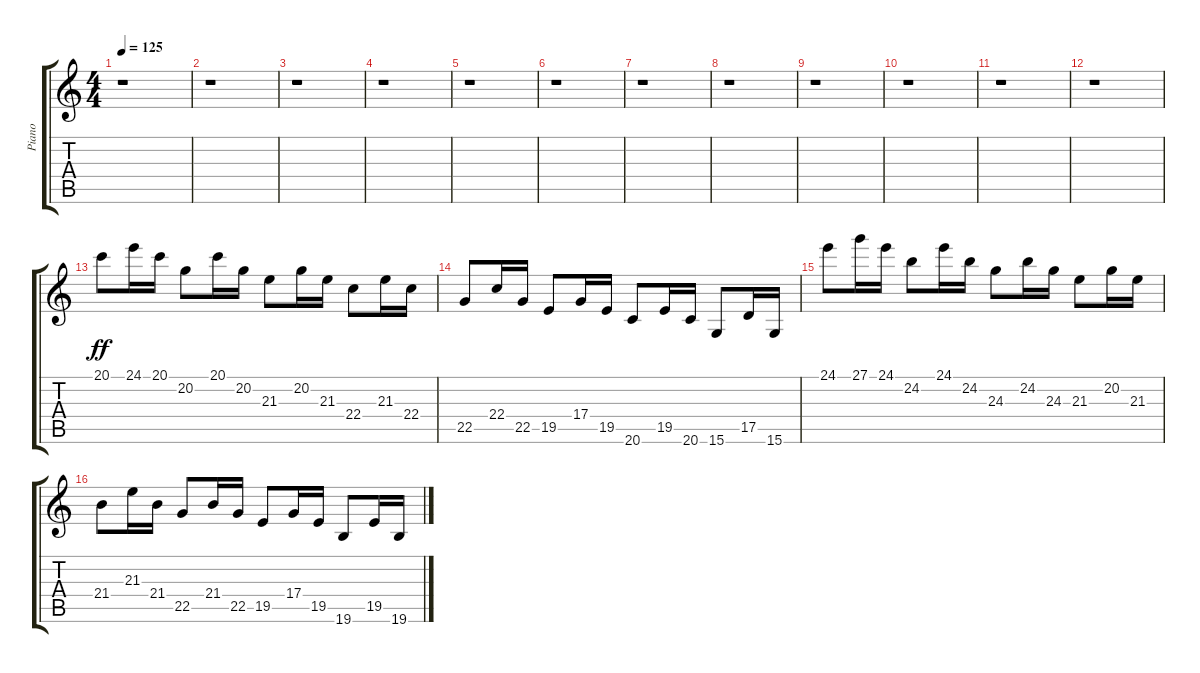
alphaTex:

\track ("Piano" "Piano") {instrument acousticgrandpiano}
\staff {score tabs}
\tuning (E4 B3 G3 D3 A2 E2) {hide}
\ts (4 4)
\tempo 125
\clef g2
\ks c
r.1{dy ff} |
r.1 |
r.1 |
r.1 |
r.1 |
r.1 |
r.1 |
r.1 |
r.1 |
r.1 |
r.1 |
r.1 |
20.1.8 24.1.16 20.1.16 20.2.8 20.1.16 20.2.16 21.3.8 20.2.16 21.3.16 22.4.8 21.3.16 22.4.16 |
22.5.8 22.4.16 22.5.16 19.5.8 17.4.16 19.5.16 20.6.8 19.5.16 20.6.16 15.6.8 17.5.16 15.6.16 |
24.1.8 27.1.16 24.1.16 24.2.8 24.1.16 24.2.16 24.3.8 24.2.16 24.3.16 21.3.8 20.2.16 21.3.16 |
21.4.8 21.3.16 21.4.16 22.5.8 21.4.16 22.5.16 19.5.8 17.4.16 19.5.16 19.6.8 19.5.16 19.6.16
